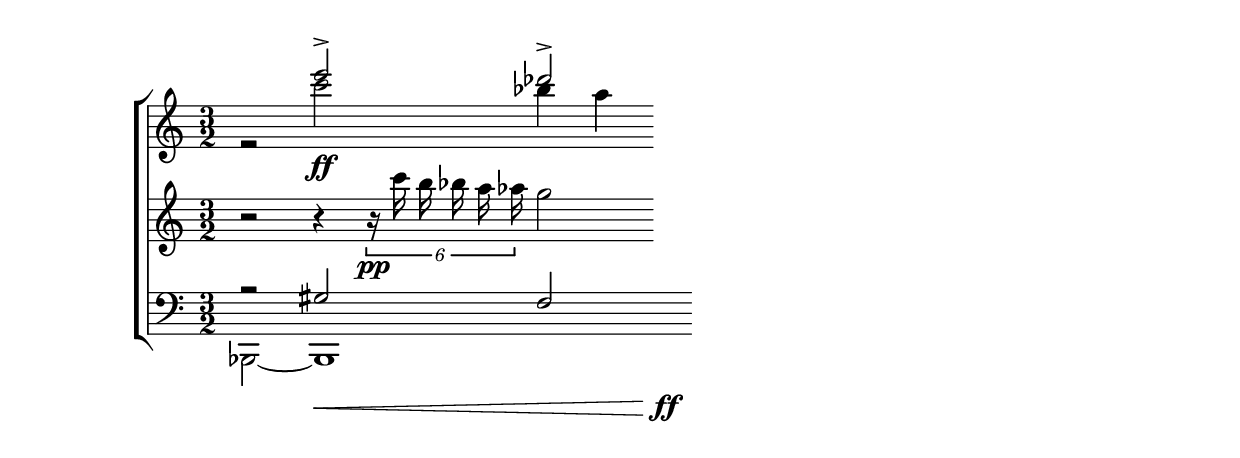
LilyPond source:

\version "2.18.2"
\header {
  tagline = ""  % removed
}
% \include "lilypond-book-preamble.ly"


global = {
\key g \major
  \time 2/4
}


\parallelMusic #'(
voiceA 
voiceB 
voiceC
voiceD
voiceE
) 
% rhMusic
% lhMusic

{
  	%--------------------bar1 

\time 3/2
	s2 e2->\ff des2-> |
	r2 c2 bes4 a4  |
	r2 r4 \tuplet 6/4 {r16\pp c b bes a as} g2 |
\clef "bass"	r2 gis2 f2 |
\clef "bass"	\cadenzaOn bes2~ bes1\< \hideNotes bes16\!\ff \unHideNotes |
 }



\new StaffGroup <<
  \new Staff 
%   \with {instrumentName = #"Струнные "} 
%    << \relative c'' { \voiceA } \\ \relative c' { \voiceB } >>
<<	\relative c''' {\voiceA} \\
\relative c''' {\voiceB}  >>
  \new Staff 
	\relative c''' {\voiceC}
  \new Staff 
%   \with {instrumentName = #"Фортепиано "} 
<<    \relative c' { \voiceD } \\
\relative c, { \voiceE } >>
% \new Staff 
%   \with {instrumentName = #"Электрогитара "} 
%  \new PianoStaff <<
%    \new Staff \rhMusic
%    \new Staff \lhMusic
%    >>
>>
